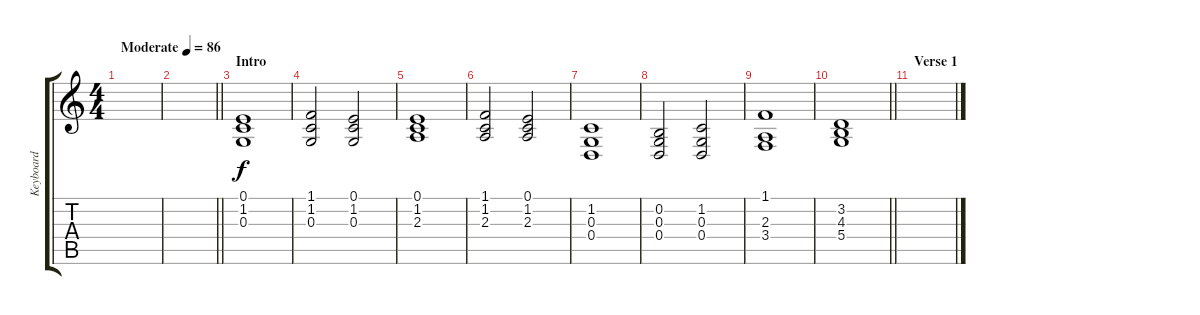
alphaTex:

\track ("Keyboard" "Keyboard") {instrument drawbarorgan}
\staff {score tabs}
\tuning (E4 B3 G3 D3 A2 E2) {hide}
\ts (4 4)
\tempo (86 "Moderate")
\clef g2
\ks c
|
\barLineRight lightlight
|
\section ("" "Intro")
(0.1 1.2 0.3).1 |
(1.1 1.2 0.3).2 (0.1 1.2 0.3).2 |
(0.1 1.2 2.3).1 |
(1.1 1.2 2.3).2 (0.1 1.2 2.3).2 |
(1.2 0.3 0.4).1 |
(0.2 0.3 0.4).2 (1.2 0.3 0.4).2 |
(1.1 2.3 3.4).1 |
\barLineRight lightlight
(3.2 4.3 5.4).1 |
\section ("" "Verse 1")
